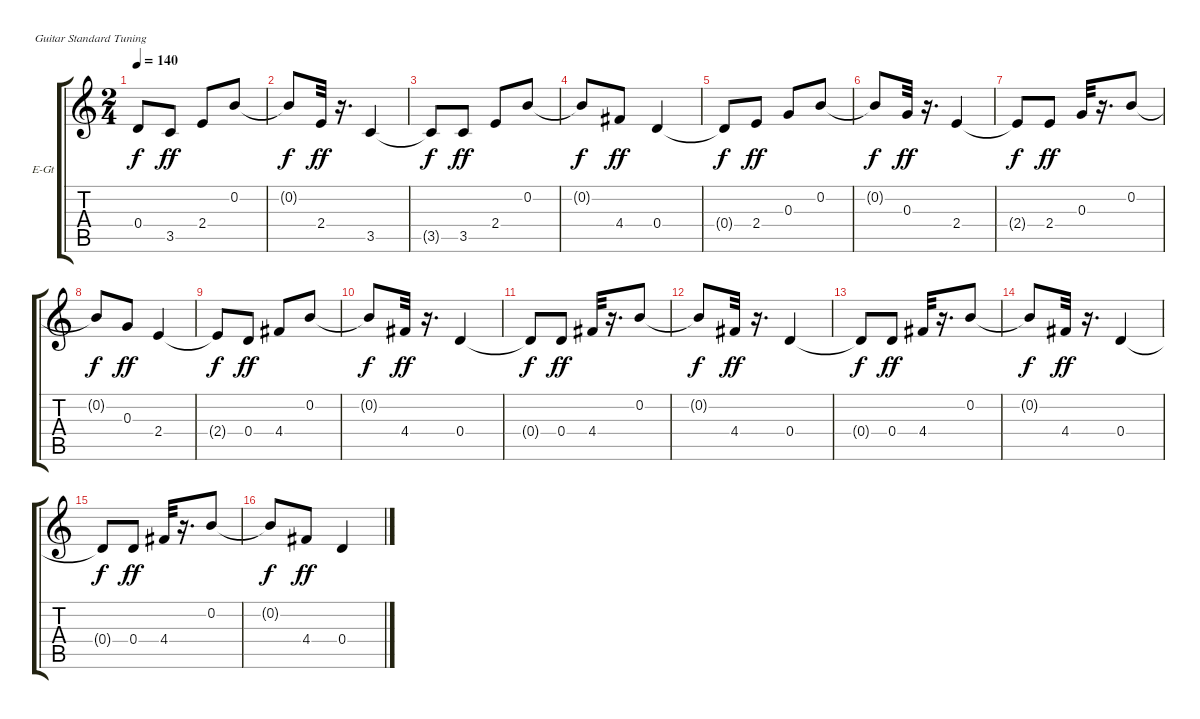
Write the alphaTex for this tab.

\bracketExtendMode groupsimilarinstruments
\firstSystemTrackNameOrientation horizontal
\otherSystemsTrackNameOrientation horizontal
\track ("Гитара 3" "E-Gt") {instrument electricguitarclean}
\staff {score tabs}
\tuning (E4 B3 G3 D3 A2 E2)
\ts (2 4)
\tempo 140
\clef g2
\ks c
0.4{t}.8{dy f} 3.5.8{dy ff} 2.4.8 0.2.8 |
0.2{t}.8{dy f} 2.4.32{dy ff} r.16{d} 3.5.4 |
3.5{t}.8{dy f} 3.5.8{dy ff} 2.4.8 0.2.8 |
0.2{t}.8{dy f} 4.4.8{dy ff} 0.4.4 |
0.4{t}.8{dy f} 2.4.8{dy ff} 0.3.8 0.2.8 |
0.2{t}.8{dy f} 0.3.32{dy ff} r.16{d} 2.4.4 |
2.4{t}.8{dy f} 2.4.8{dy ff} 0.3.32 r.16{d} 0.2.8 |
0.2{t}.8{dy f} 0.3.8{dy ff} 2.4.4 |
2.4{t}.8{dy f} 0.4.8{dy ff} 4.4.8 0.2.8 |
0.2{t}.8{dy f} 4.4.32{dy ff} r.16{d} 0.4.4 |
0.4{t}.8{dy f} 0.4.8{dy ff} 4.4.32 r.16{d} 0.2.8 |
0.2{t}.8{dy f} 4.4.32{dy ff} r.16{d} 0.4.4 |
0.4{t}.8{dy f} 0.4.8{dy ff} 4.4.32 r.16{d} 0.2.8 |
0.2{t}.8{dy f} 4.4.32{dy ff} r.16{d} 0.4.4 |
0.4{t}.8{dy f} 0.4.8{dy ff} 4.4.32 r.16{d} 0.2.8 |
0.2{t}.8{dy f} 4.4.8{dy ff} 0.4.4
